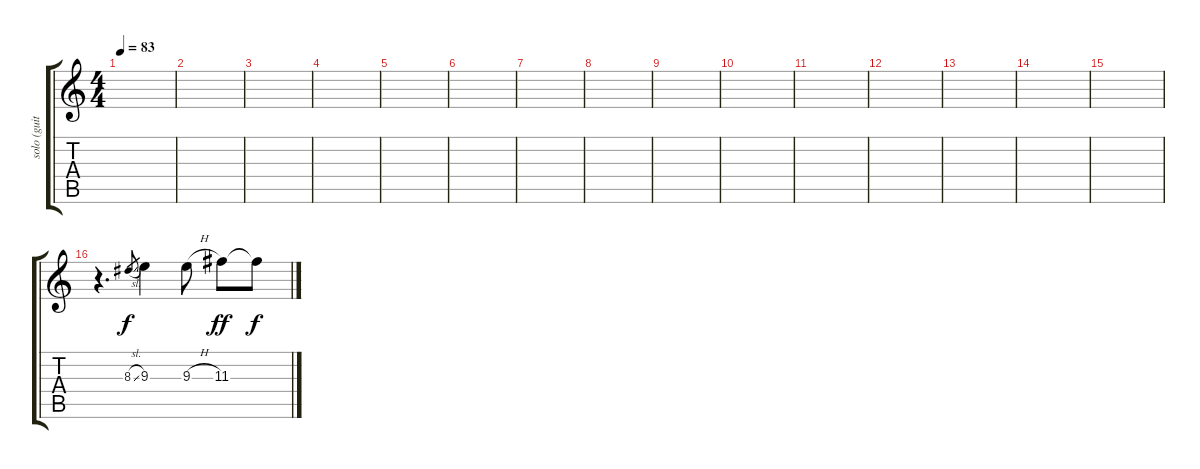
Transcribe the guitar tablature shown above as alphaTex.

\track ("solo (guitar 2)" "solo (guit") {instrument acousticguitarsteel}
\staff {score tabs}
\tuning (E4 B3 G3 D3 A2 E2) {hide}
\ts (4 4)
\tempo 83
\clef g2
\ks c
|
|
|
|
|
|
|
|
|
|
|
|
|
|
|
r.4{d} 8.3{sl}.8{gr} 9.3.4 9.3{h}.8{dy f} 11.3.8{dy ff} 11.3{t}.8{dy f}
